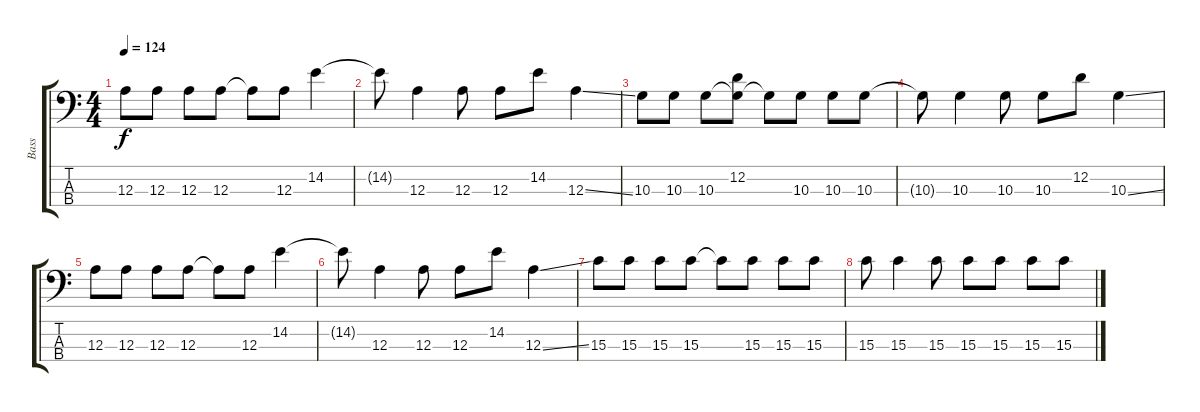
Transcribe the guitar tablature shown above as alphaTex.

\track ("Bass" "Bass") {instrument electricbassfinger}
\staff {score tabs}
\tuning (G2 D2 A1 E1) {hide}
\ts (4 4)
\tempo 124
\clef f4
\ks c
12.3.8{dy f} 12.3.8 12.3.8 12.3.8 12.3{t}.8 12.3.8 14.2.4 |
14.2{t}.8 12.3.4 12.3.8 12.3.8 14.2.8 12.3{ss}.4 |
10.3.8 10.3.8 10.3.8 (12.2 10.3{t}).8 10.3{t}.8 10.3.8 10.3.8 10.3.8 |
10.3{t}.8 10.3.4 10.3.8 10.3.8 12.2.8 10.3{ss}.4 |
12.3.8 12.3.8 12.3.8 12.3.8 12.3{t}.8 12.3.8 14.2.4 |
14.2{t}.8 12.3.4 12.3.8 12.3.8 14.2.8 12.3{ss}.4 |
15.3.8 15.3.8 15.3.8 15.3.8 15.3{t}.8 15.3.8 15.3.8 15.3.8 |
15.3.8 15.3.4 15.3.8 15.3.8 15.3.8 15.3.8 15.3.8
